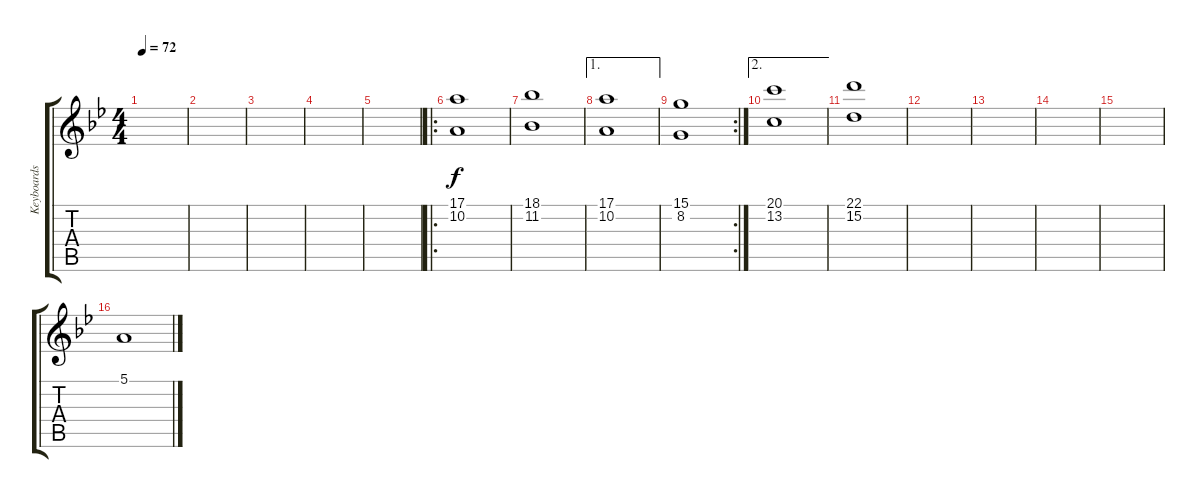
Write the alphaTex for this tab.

\track ("Keyboards" "Keyboards") {instrument stringensemble1}
\staff {score tabs}
\tuning (E4 B3 G3 D3 A2 E2) {hide}
\ts (4 4)
\tempo 72
\clef g2
\ks gminor
|
|
|
|
|
\ro
(17.1 10.2).1 |
(18.1 11.2).1 |
\ae 1
(17.1 10.2).1 |
\rc 2
(15.1 8.2).1 |
\ae 2
(20.1 13.2).1 |
(22.1 15.2).1 |
|
|
|
|
5.1.1{volume 5 instrument pad4choir}
